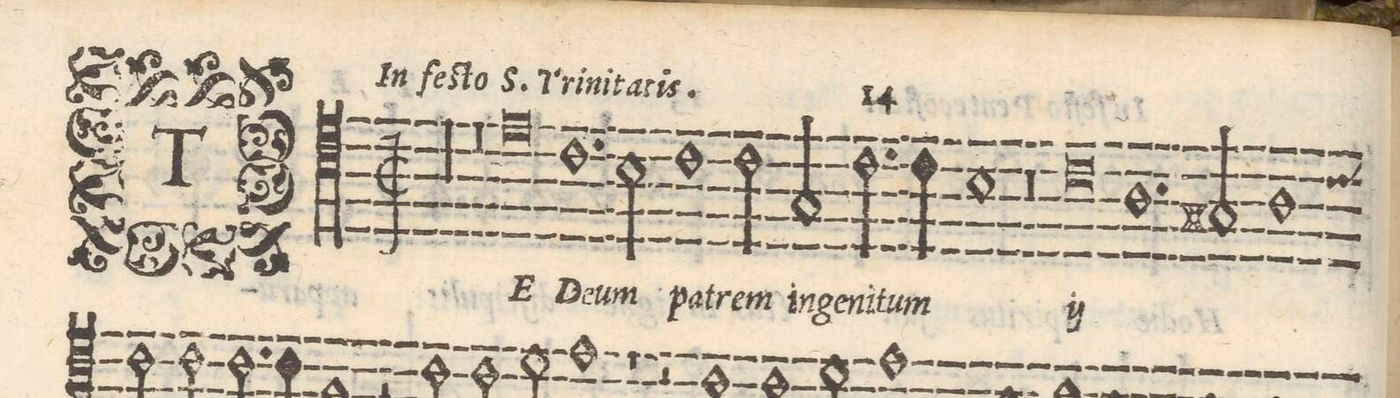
**kern	**text
*I"ALTVS	*
*clefC3	*
*k[]	*
*met(C|)	*
*M2/1	*
0e	TE
=2-	=2-
1.c	De-
2B/	-um
=3-	=3-
1c	pa-
2c/	-trem
2G/	in-
=4-	=4-
2.c/	-ge-
4c/	-ni-
1B	-tum
=5-	=5-
2r	.
2c/	in-
2.g\	-ge-
4d\	-ni-
=6-	=6-
2.e\	-tum
4f\	.
1g	.
*custos:c	*
=7-	=7-
*-	*-
